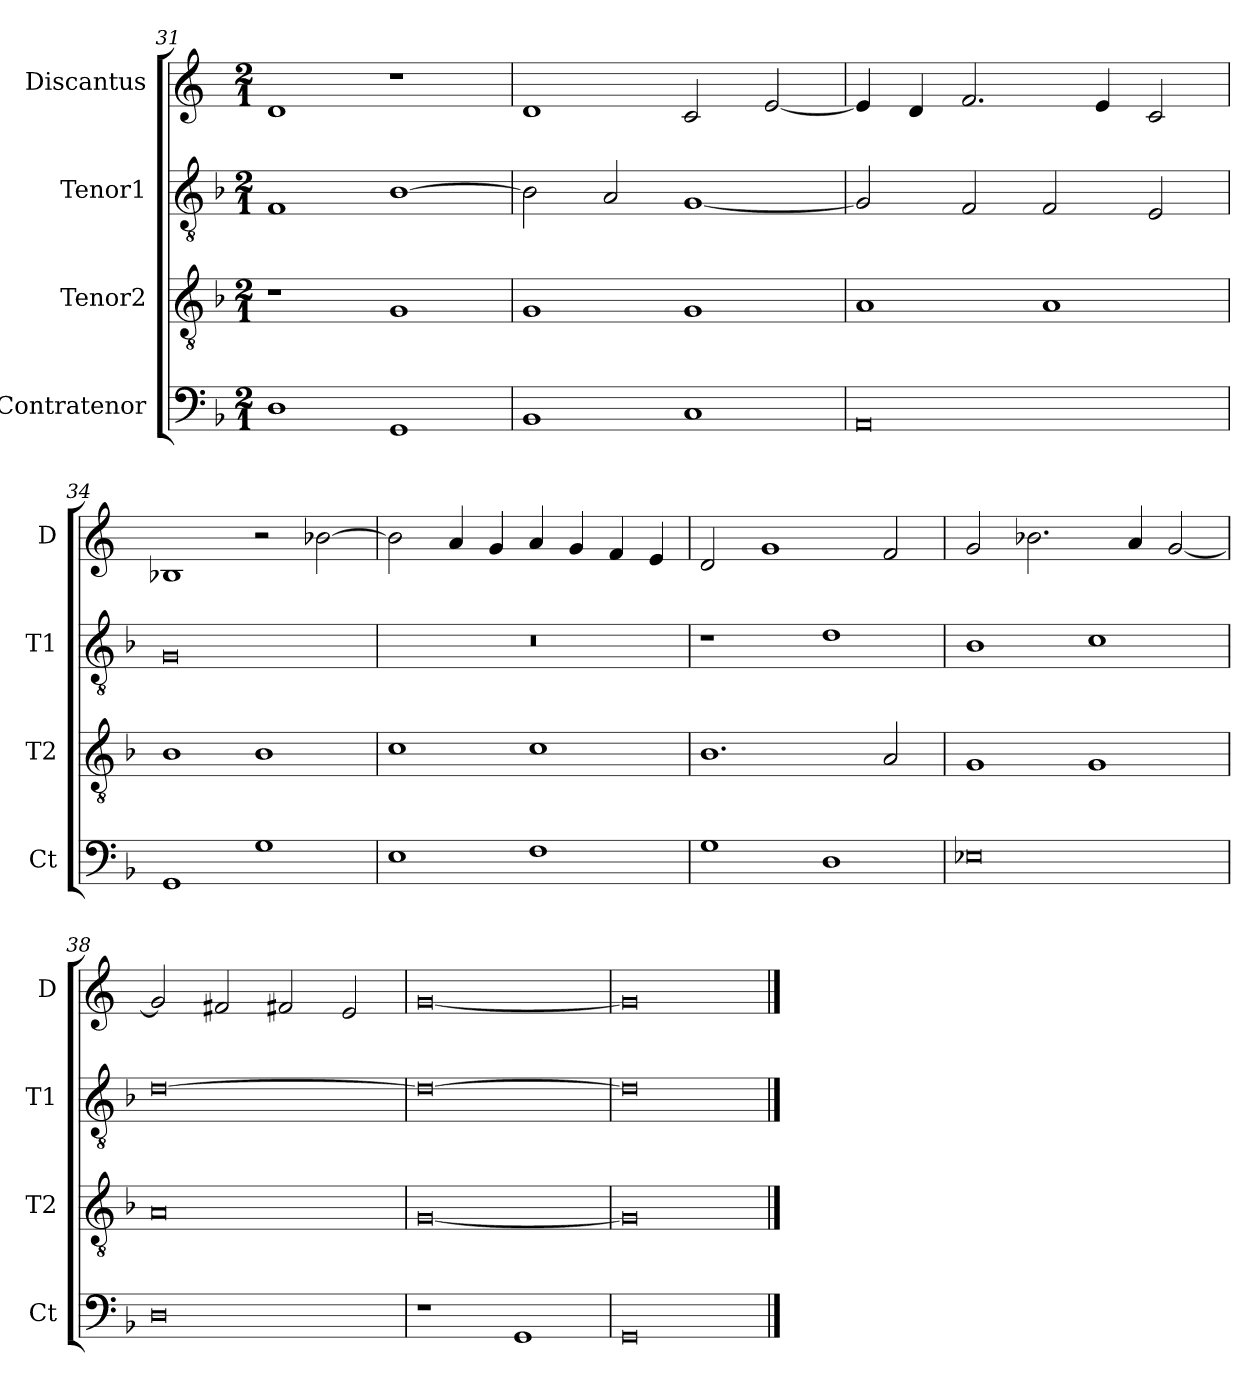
**kern	**kern	**kern	**kern
*part4	*part3	*part2	*part1
*staff4	*staff3	*staff2	*staff1
*I"Contratenor	*I"Tenor2	*I"Tenor1	*I"Discantus
*I'Ct	*I'T2	*I'T1	*I'D
*clefF4	*clefGv2	*clefGv2	*clefG2
*k[b-]	*k[b-]	*k[b-]	*k[]
*M2/1	*M2/1	*M2/1	*M2/1
=31	=31	=31	=31
1D	1r	1F	1d
1GG	1G	[1B-	1r
=32	=32	=32	=32
1BB-	1G	2B-]	1d
.	.	2A	.
1C	1G	[1G	2c
.	.	.	[2e
=33	=33	=33	=33
0AA	1A	2G]	4e]
.	.	.	4d
.	.	2F	2.f
.	1A	2F	.
.	.	.	4e
.	.	2E	2c
=34	=34	=34	=34
1GG	1B-	0G	1B-X
1G	1B-	.	2r
.	.	.	[2b-X
=35	=35	=35	=35
1E	1c	0r	2b-]
.	.	.	4a
.	.	.	4g
1F	1c	.	4a
.	.	.	4g
.	.	.	4f
.	.	.	4e
=36	=36	=36	=36
1G	1.B-	1r	2d
.	.	.	1g
1D	.	1d	.
.	2A	.	2f
=37	=37	=37	=37
0E-X	1G	1B-	2g
.	.	.	2.b-X
.	1G	1c	.
.	.	.	4a
.	.	.	[2g
=38	=38	=38	=38
0D	0A	[0d	2g]
.	.	.	2f#X
.	.	.	2f#X
.	.	.	2e
=39	=39	=39	=39
1r	[0G	0d_	[0g
1GG	.	.	.
=40	=40	=40	=40
0GG	0G]	0d]	0g]
==	==	==	==
*-	*-	*-	*-
